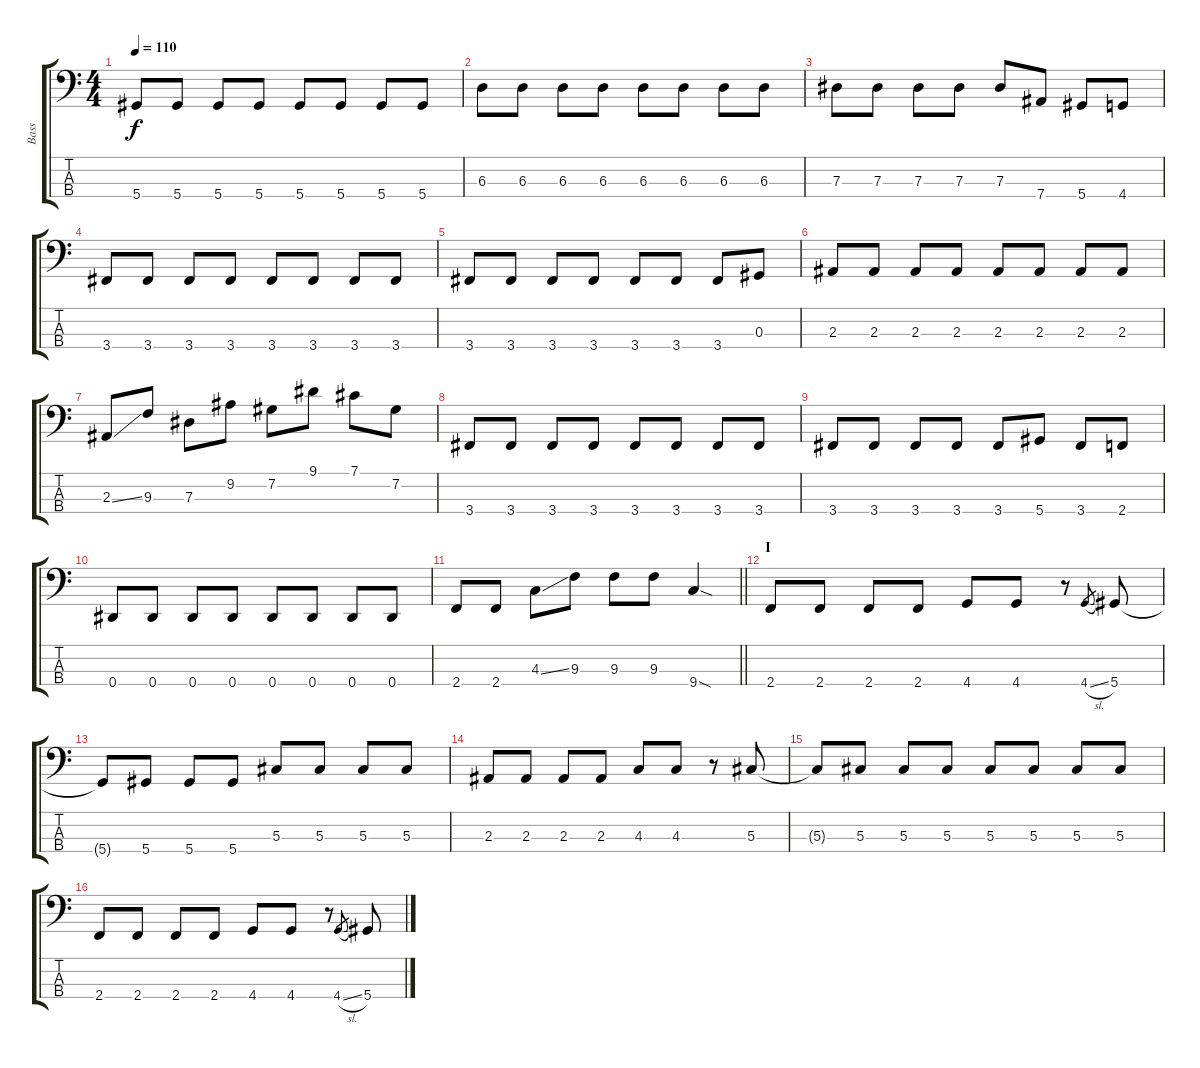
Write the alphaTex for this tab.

\track ("Bass" "Bass") {instrument electricbassfinger}
\staff {score tabs}
\tuning (Gb2 Db2 Ab1 Eb1) {hide}
\ts (4 4)
\tempo 110
\clef f4
\ks c
5.4.8{dy f} 5.4.8 5.4.8 5.4.8 5.4.8 5.4.8 5.4.8 5.4.8 |
6.3.8 6.3.8 6.3.8 6.3.8 6.3.8 6.3.8 6.3.8 6.3.8 |
7.3.8 7.3.8 7.3.8 7.3.8 7.3.8 7.4.8 5.4.8 4.4.8 |
3.4.8 3.4.8 3.4.8 3.4.8 3.4.8 3.4.8 3.4.8 3.4.8 |
3.4.8 3.4.8 3.4.8 3.4.8 3.4.8 3.4.8 3.4.8 0.3.8 |
2.3.8 2.3.8 2.3.8 2.3.8 2.3.8 2.3.8 2.3.8 2.3.8 |
2.3{ss}.8 9.3.8 7.3.8 9.2.8 7.2.8 9.1.8 7.1.8 7.2.8 |
3.4.8 3.4.8 3.4.8 3.4.8 3.4.8 3.4.8 3.4.8 3.4.8 |
3.4.8 3.4.8 3.4.8 3.4.8 3.4.8 5.4.8 3.4.8 2.4.8 |
0.4.8 0.4.8 0.4.8 0.4.8 0.4.8 0.4.8 0.4.8 0.4.8 |
\barLineRight lightlight
2.4.8 2.4.8 4.3{ss}.8 9.3.8 9.3.8 9.3.8 9.4{sod}.4 |
\section ("" "I")
2.4.8 2.4.8 2.4.8 2.4.8 4.4.8 4.4.8 r.8 4.4{sl}.8{gr} 5.4.8 |
5.4{t}.8 5.4.8 5.4.8 5.4.8 5.3.8 5.3.8 5.3.8 5.3.8 |
2.3.8 2.3.8 2.3.8 2.3.8 4.3.8 4.3.8 r.8 5.3.8 |
5.3{t}.8 5.3.8 5.3.8 5.3.8 5.3.8 5.3.8 5.3.8 5.3.8 |
2.4.8 2.4.8 2.4.8 2.4.8 4.4.8 4.4.8 r.8 4.4{sl}.8{gr} 5.4.8
